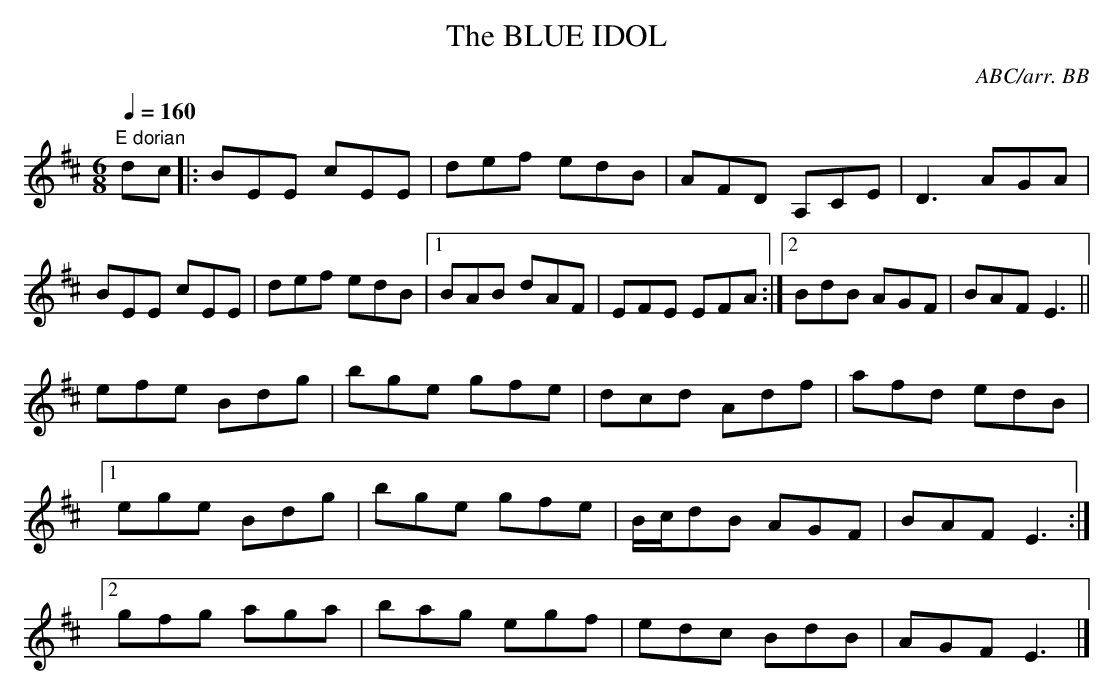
X:1
T:BLUE IDOL, The
C:ABC/arr. BB
Q:1/4=160
L:1/8
M:6/8
K:D
"E dorian"
dc|: BEE cEE|def edB|AFD A,CE|D3 AGA|
BEE cEE|def edB|1 BAB dAF|EFE EFA :|\
[2 BdB AGF|BAF E3 ||
efe Bdg|bge gfe|dcd Adf|afd edB|
[1 ege Bdg|bge gfe|B/c/dB AGF|BAF E3 :|
[2 gfg aga|bag egf|edc BdB|AGF E3 |]
